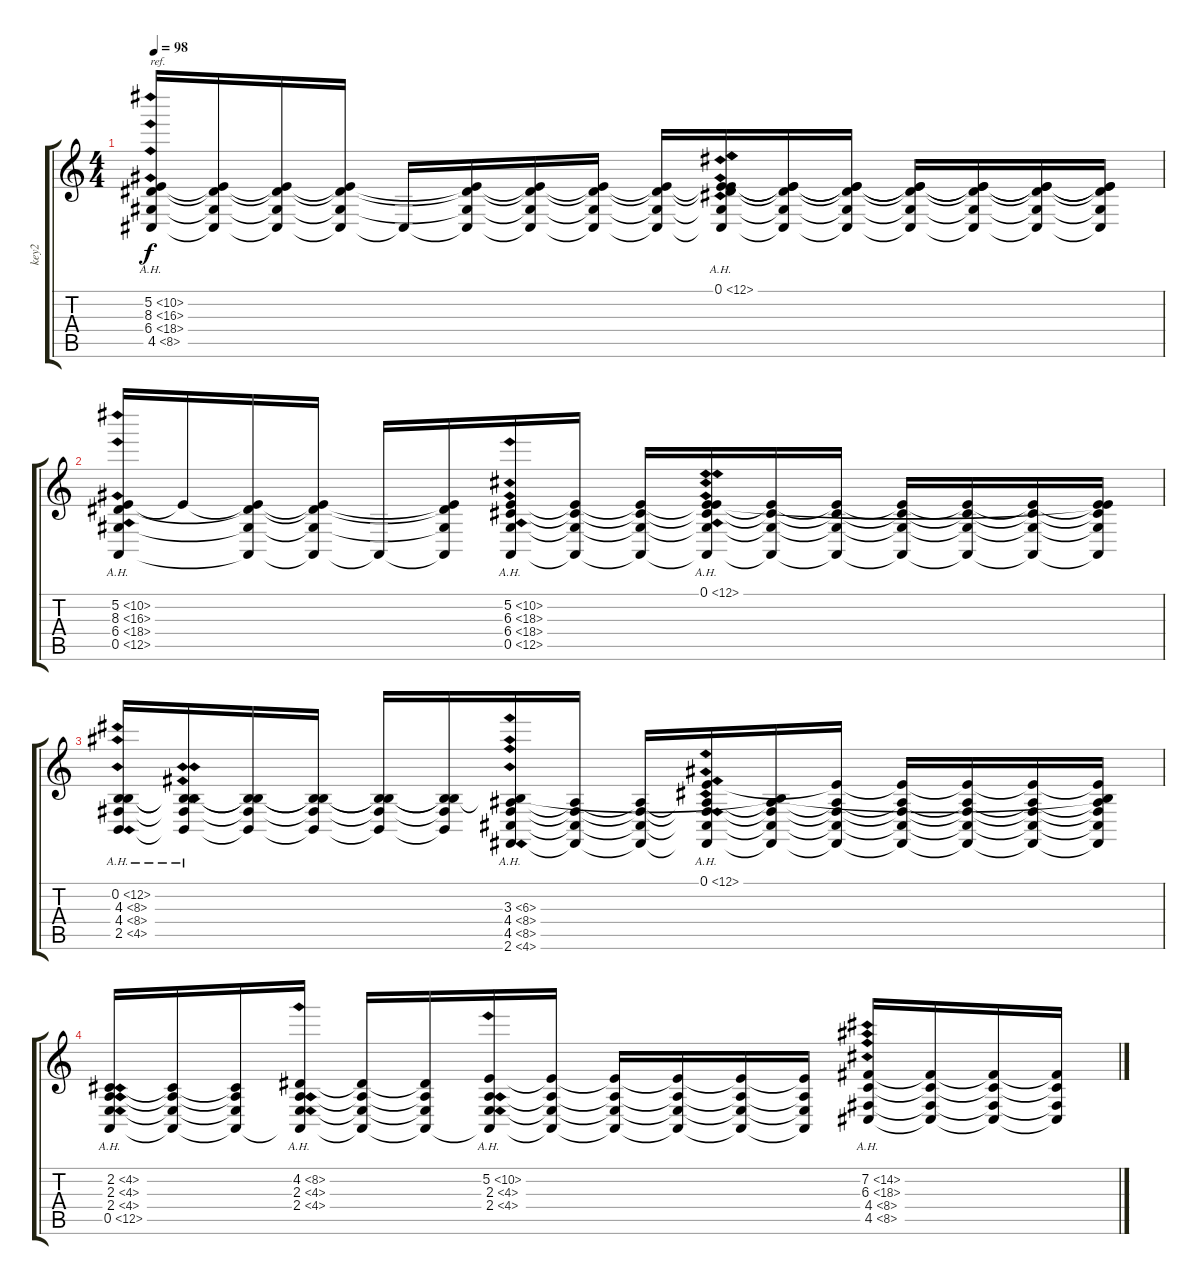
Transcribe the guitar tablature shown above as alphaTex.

\track ("key2" "key2") {instrument stringensemble1}
\staff {score tabs}
\tuning (E4 B3 G3 D3 A2 E2) {hide}
\ts (4 4)
\tempo 98
\clef g2
\ks c
(5.2{ah 5} 8.3{ah 8} 6.4{ah 12} 4.5{ah 4}).16{txt "ref." dy f} (5.2{t} 8.3{t} 6.4{t} 4.5{t}).16 (5.2{t} 8.3{t} 6.4{t} 4.5{t}).16 (5.2{t} 8.3{t} 6.4{t} 4.5{t}).16 4.5{t}.16 (5.2{t} 8.3{t} 6.4{t} 4.5{t}).16 (5.2{t} 8.3{t} 6.4{t} 4.5{t}).16 (5.2{t} 8.3{t} 6.4{t} 4.5{t}).16 (5.2{t} 8.3{t} 6.4{t} 4.5{t}).16 (0.1{ah 12} 5.2{ah 12 t} 8.3{ah 12 t} 6.4{ah 12 t} 4.5{ah 12 t}).16 (0.1{t} 5.2{t} 8.3{t} 6.4{t} 4.5{t}).16 (0.1{t} 5.2{t} 8.3{t} 6.4{t} 4.5{t}).16 (0.1{t} 5.2{t} 8.3{t} 6.4{t} 4.5{t}).16 (0.1{t} 5.2{t} 8.3{t} 6.4{t} 4.5{t}).16 (0.1{t} 5.2{t} 8.3{t} 6.4{t} 4.5{t}).16 (0.1{t} 5.2{t} 8.3{t} 6.4{t} 4.5{t}).16 |
(5.2{ah 5} 8.3{ah 8} 6.4{ah 12} 0.5{ah 12}).16 5.2{t}.16 (5.2{t} 8.3{t} 6.4{t} 0.5{t}).16 (5.2{t} 8.3{t} 6.4{t} 0.5{t}).16 0.5{t}.16 (5.2{t} 8.3{t} 6.4{t} 0.5{t}).16 (5.2{ah 5} 6.3{ah 12} 6.4{ah 12} 0.5{ah 12}).16 (5.2{t} 6.3{t} 6.4{t} 0.5{t}).16 (5.2{t} 6.3{t} 6.4{t} 0.5{t}).16 (0.1{ah 12} 5.2{ah 12 t} 6.3{ah 12 t} 6.4{ah 12 t} 0.5{ah 12 t}).16 (5.2{t} 6.3{t} 6.4{t} 0.5{t}).16 (5.2{t} 6.3{t} 6.4{t} 0.5{t}).16 (5.2{t} 6.3{t} 6.4{t} 0.5{t}).16 (5.2{t} 6.3{t} 6.4{t} 0.5{t}).16 (5.2{t} 6.3{t} 6.4{t} 0.5{t}).16 (0.1{t} 5.2{t} 6.3{t} 6.4{t} 0.5{t}).16 |
(0.2{ah 12} 4.3{ah 4} 4.4{ah 4} 2.5{ah 2}).16 (0.2{ah 12 t} 4.3{ah 12 t} 4.4{ah 12 t} 2.5{ah 12 t}).16 (0.2{t} 4.3{t} 4.4{t} 2.5{t}).16 (0.2{t} 4.3{t} 4.4{t} 2.5{t}).16 (0.2{t} 4.3{t} 4.4{t} 2.5{t}).16 (0.2{t} 4.3{t} 4.4{t} 2.5{t}).16 (0.2{ah 12 t} 3.3{ah 3} 4.4{ah 4} 4.5{ah 4} 2.6{ah 2}).16 (3.3{t} 4.4{t} 4.5{t} 2.6{t}).16 (3.3{t} 4.4{t} 4.5{t} 2.6{t}).16 (0.1{ah 12} 3.3{ah 12 t} 4.4{ah 12 t} 4.5{ah 12 t} 2.6{ah 12 t}).16 (0.2{t} 3.3{t} 4.4{t} 4.5{t} 2.6{t}).16 (0.1{t} 3.3{t} 4.4{t} 4.5{t} 2.6{t}).16 (0.1{t} 3.3{t} 4.4{t} 4.5{t} 2.6{t}).16 (0.1{t} 3.3{t} 4.4{t} 4.5{t} 2.6{t}).16 (0.1{t} 3.3{t} 4.4{t} 4.5{t} 2.6{t}).16 (0.1{t} 0.2{t} 3.3{t} 4.4{t} 4.5{t} 2.6{t}).16 |
(2.2{ah 2} 2.3{ah 2} 2.4{ah 2} 0.5{ah 12}).16 (2.2{t} 2.3{t} 2.4{t} 0.5{t}).16 (2.2{t} 2.3{t} 2.4{t} 0.5{t}).16 (4.2{ah 4} 2.3{ah 2} 2.4{ah 2} 0.5{ah 12 t}).16 (4.2{t} 2.3{t} 2.4{t} 0.5{t}).16 (4.2{t} 2.3{t} 2.4{t} 0.5{t}).16 (5.2{ah 5} 2.3{ah 2} 2.4{ah 2} 0.5{ah 12 t}).16 (5.2{t} 2.3{t} 2.4{t} 0.5{t}).16 (5.2{t} 2.3{t} 2.4{t} 0.5{t}).16 (5.2{t} 2.3{t} 2.4{t} 0.5{t}).16 (5.2{t} 2.3{t} 2.4{t} 0.5{t}).16 (5.2{t} 2.3{t} 2.4{t} 0.5{t}).16 (7.2{ah 7} 6.3{ah 12} 4.4{ah 4} 4.5{ah 4}).16 (7.2{t} 6.3{t} 4.4{t} 4.5{t}).16 (7.2{t} 6.3{t} 4.4{t} 4.5{t}).16 (7.2{t} 6.3{t} 4.4{t} 4.5{t}).16
